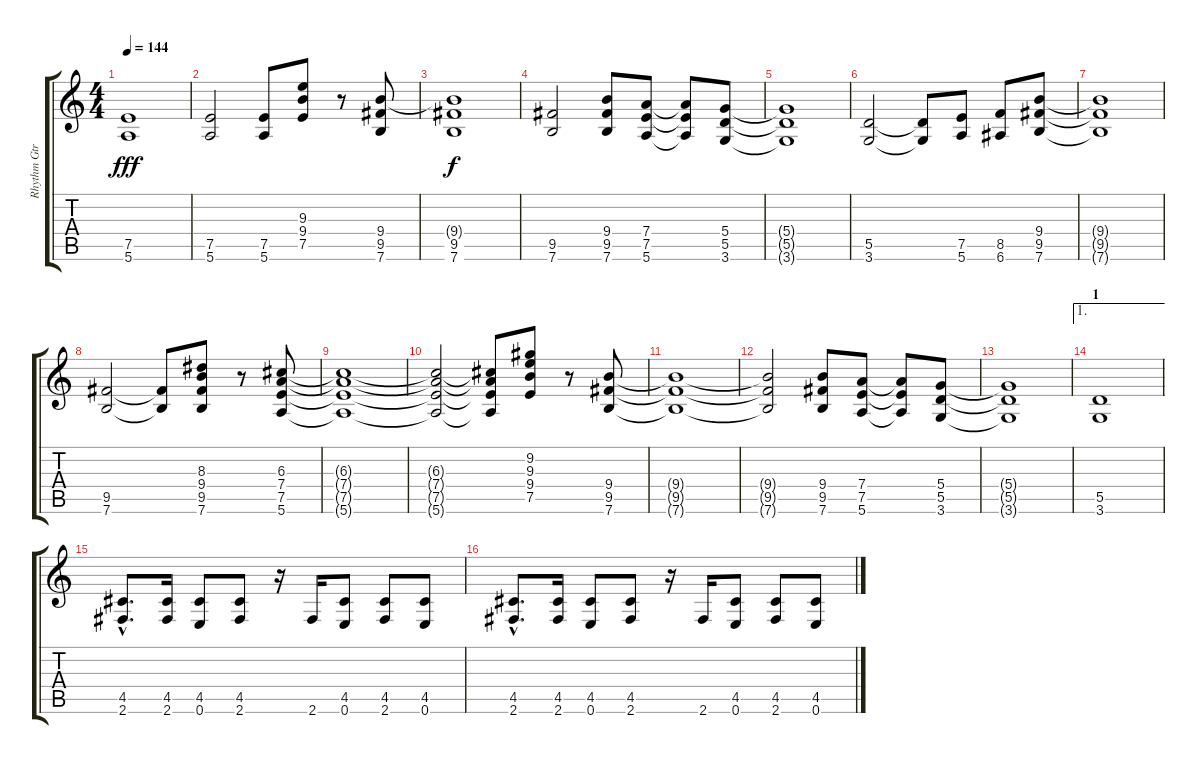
\track ("Rhythm Gtr" "Rhythm Gtr") {instrument overdrivenguitar}
\staff {score tabs}
\tuning (E4 B3 G3 D3 A2 E2) {hide}
\ts (4 4)
\tempo 144
\clef g2
\ks c
(7.5 5.6).1{dy fff} |
(7.5 5.6).2 (7.5 5.6).8 (9.3 9.4 7.5).8 r.8 (9.4 9.5 7.6).8 |
(9.4{t} 9.5 7.6).1{dy f} |
(9.5 7.6).2 (9.4 9.5 7.6).8 (7.4 7.5 5.6).8 (7.4{t} 7.5{t} 5.6{t}).8 (5.4 5.5 3.6).8 |
(5.4{t} 5.5{t} 3.6{t}).1 |
(5.5 3.6).2 (5.5{t} 3.6{t}).8 (7.5 5.6).8 (8.5 6.6).8 (9.4 9.5 7.6).8 |
(9.4{t} 9.5{t} 7.6{t}).1 |
(9.5 7.6).2 (9.5{t} 7.6{t}).8 (8.3 9.4 9.5 7.6).8 r.8 (6.3 7.4 7.5 5.6).8 |
(6.3{t} 7.4{t} 7.5{t} 5.6{t}).1 |
(6.3{t} 7.4{t} 7.5{t} 5.6{t}).2 (6.3{t} 7.4{t} 7.5{t} 5.6{t}).8 (9.2 9.3 9.4 7.5).8 r.8 (9.4 9.5 7.6).8 |
(9.4{t} 9.5{t} 7.6{t}).1 |
(9.4{t} 9.5{t} 7.6{t}).2 (9.4 9.5 7.6).8 (7.4 7.5 5.6).8 (7.4{t} 7.5{t} 5.6{t}).8 (5.4 5.5 3.6).8 |
(5.4{t} 5.5{t} 3.6{t}).1 |
\ae 1
\section ("" "1")
(5.5 3.6).1 |
(4.5{hac} 2.6{hac}).8{d} (4.5 2.6).16 (4.5 0.6).8 (4.5 2.6).8 r.16 2.6.16 (4.5 0.6).8 (4.5 2.6).8 (4.5 0.6).8 |
(4.5{hac} 2.6{hac}).8{d} (4.5 2.6).16 (4.5 0.6).8 (4.5 2.6).8 r.16 2.6.16 (4.5 0.6).8 (4.5 2.6).8 (4.5 0.6).8
